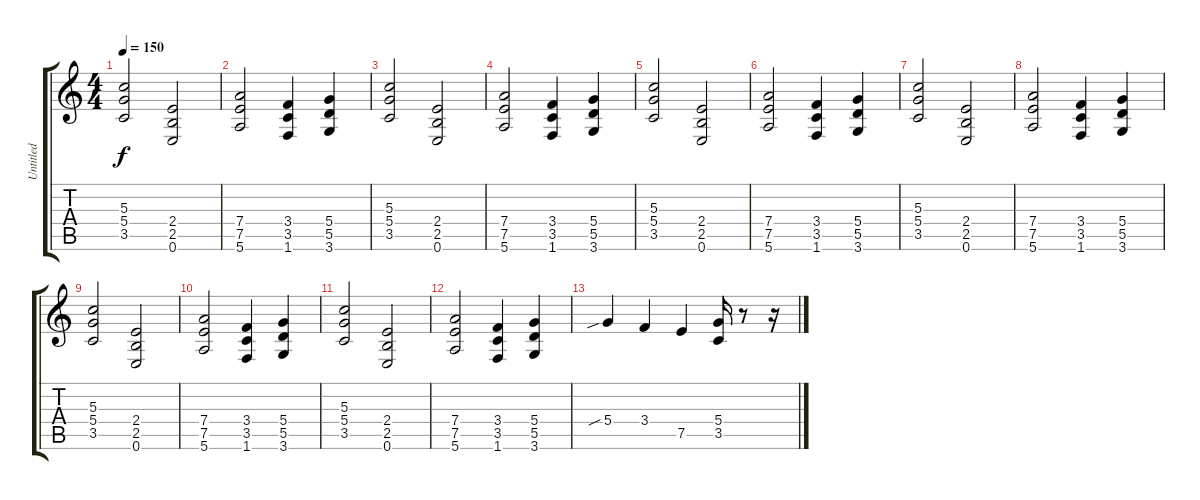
\track ("Untitled" "Untitled") {instrument acousticguitarnylon}
\staff {score tabs}
\tuning (E4 B3 G3 D3 A2 E2) {hide}
\ts (4 4)
\tempo 150
\clef g2
\ks c
(5.3 5.4 3.5).2{dy f} (2.4 2.5 0.6).2 |
(7.4 7.5 5.6).2 (3.4 3.5 1.6).4 (5.4 5.5 3.6).4 |
(5.3 5.4 3.5).2 (2.4 2.5 0.6).2 |
(7.4 7.5 5.6).2 (3.4 3.5 1.6).4 (5.4 5.5 3.6).4 |
(5.3 5.4 3.5).2 (2.4 2.5 0.6).2 |
(7.4 7.5 5.6).2 (3.4 3.5 1.6).4 (5.4 5.5 3.6).4 |
(5.3 5.4 3.5).2 (2.4 2.5 0.6).2 |
(7.4 7.5 5.6).2 (3.4 3.5 1.6).4 (5.4 5.5 3.6).4 |
(5.3 5.4 3.5).2 (2.4 2.5 0.6).2 |
(7.4 7.5 5.6).2 (3.4 3.5 1.6).4 (5.4 5.5 3.6).4 |
(5.3 5.4 3.5).2 (2.4 2.5 0.6).2 |
(7.4 7.5 5.6).2 (3.4 3.5 1.6).4 (5.4 5.5 3.6).4 |
5.4{sib}.4 3.4.4 7.5.4 (5.4 3.5).16 r.8 r.16
